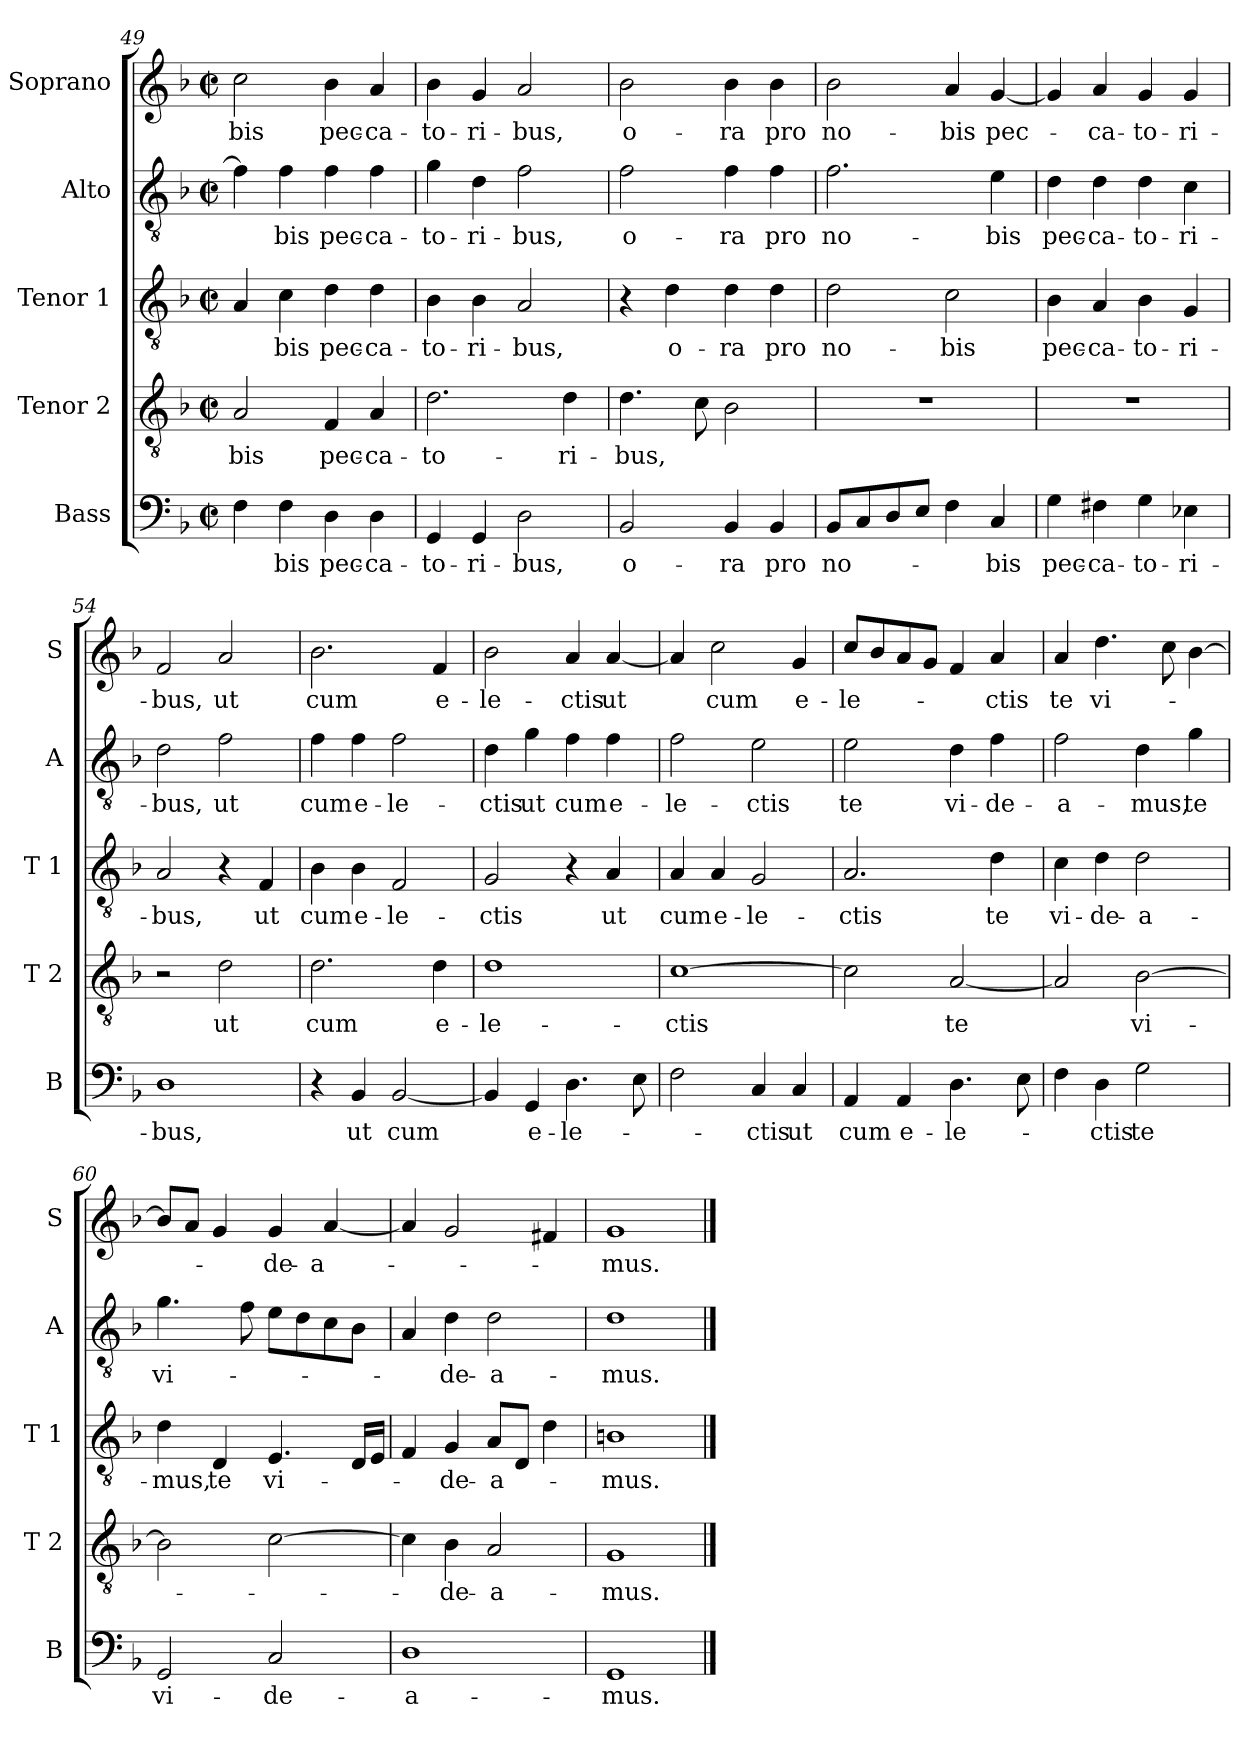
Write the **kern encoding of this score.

**kern	**text	**kern	**text	**kern	**text	**kern	**text	**kern	**text
*part5	*part5	*part4	*part4	*part3	*part3	*part2	*part2	*part1	*part1
*staff5	*staff5	*staff4	*staff4	*staff3	*staff3	*staff2	*staff2	*staff1	*staff1
*I"Bass	*	*I"Tenor 2	*	*I"Tenor 1	*	*I"Alto	*	*I"Soprano	*
*I'B	*	*I'T 2	*	*I'T 1	*	*I'A	*	*I'S	*
*clefF4	*	*clefGv2	*	*clefGv2	*	*clefGv2	*	*clefG2	*
*k[b-]	*	*k[b-]	*	*k[b-]	*	*k[b-]	*	*k[b-]	*
*d:	*	*d:	*	*d:	*	*d:	*	*d:	*
*M2/2	*	*M2/2	*	*M2/2	*	*M2/2	*	*M2/2	*
*met(c|)	*	*met(c|)	*	*met(c|)	*	*met(c|)	*	*met(c|)	*
=49	=49	=49	=49	=49	=49	=49	=49	=49	=49
4F\	.	2A/	-bis	4A/	.	4f\]	.	2cc\	-bis
4F\	-bis	.	.	4c\	-bis	4f\	-bis	.	.
4D\	pec-	4F/	pec-	4d\	pec-	4f\	pec-	4b-\	pec-
4D\	-ca-	4A/	-ca-	4d\	-ca-	4f\	-ca-	4a/	-ca-
=50	=50	=50	=50	=50	=50	=50	=50	=50	=50
4GG/	-to-	2.d\	-to-	4B-\	-to-	4g\	-to-	4b-\	-to-
4GG/	-ri-	.	.	4B-\	-ri-	4d\	-ri-	4g/	-ri-
2D\	-bus,	.	.	2A/	-bus,	2f\	-bus,	2a/	-bus,
.	.	4d\	-ri-	.	.	.	.	.	.
=51	=51	=51	=51	=51	=51	=51	=51	=51	=51
2BB-/	o-	4.d\	-bus,	4r	.	2f\	o-	2b-\	o-
.	.	.	.	4d\	o-	.	.	.	.
.	.	8c\	.	.	.	.	.	.	.
4BB-/	-ra	2B-\	.	4d\	-ra	4f\	-ra	4b-\	-ra
4BB-/	pro	.	.	4d\	pro	4f\	pro	4b-\	pro
!!LO:PB:g=z
=52	=52	=52	=52	=52	=52	=52	=52	=52	=52
8BB-/L	no-	1r	.	2d\	no-	2.f\	no-	2b-\	no-
8C/	.	.	.	.	.	.	.	.	.
8D/	.	.	.	.	.	.	.	.	.
8E/J	.	.	.	.	.	.	.	.	.
4F\	.	.	.	2c\	-bis	.	.	4a/	-bis
4C/	-bis	.	.	.	.	4e\	-bis	[4g/	pec-
=53	=53	=53	=53	=53	=53	=53	=53	=53	=53
4G\	pec-	1r	.	4B-\	pec-	4d\	pec-	4g/]	.
4F#X\	-ca-	.	.	4A/	-ca-	4d\	-ca-	4a/	-ca-
4G\	-to-	.	.	4B-\	-to-	4d\	-to-	4g/	-to-
4E-X\	-ri-	.	.	4G/	-ri-	4c\	-ri-	4g/	-ri-
=54	=54	=54	=54	=54	=54	=54	=54	=54	=54
1D	-bus,	2r	.	2A/	-bus,	2d\	-bus,	2f/	-bus,
.	.	2d\	ut	4r	.	2f\	ut	2a/	ut
.	.	.	.	4F/	ut	.	.	.	.
=55	=55	=55	=55	=55	=55	=55	=55	=55	=55
4r	.	2.d\	cum	4B-\	cum	4f\	cum	2.b-\	cum
4BB-/	ut	.	.	4B-\	e-	4f\	e-	.	.
[2BB-/	cum	.	.	2F/	-le-	2f\	-le-	.	.
.	.	4d\	e-	.	.	.	.	4f/	e-
=56	=56	=56	=56	=56	=56	=56	=56	=56	=56
4BB-/]	.	1d	-le-	2G/	-ctis	4d\	-ctis	2b-\	-le-
4GG/	e-	.	.	.	.	4g\	ut	.	.
4.D\	-le-	.	.	4r	.	4f\	cum	4a/	-ctis
.	.	.	.	4A/	ut	4f\	e-	[4a/	ut
8E\	.	.	.	.	.	.	.	.	.
=57	=57	=57	=57	=57	=57	=57	=57	=57	=57
2F\	.	[1c	-ctis	4A/	cum	2f\	-le-	4a/]	.
.	.	.	.	4A/	e-	.	.	2cc\	cum
4C/	-ctis	.	.	2G/	-le-	2e\	-ctis	.	.
4C/	ut	.	.	.	.	.	.	4g/	e-
!!LO:LB:g=z
=58	=58	=58	=58	=58	=58	=58	=58	=58	=58
4AA/	cum	2c\]	.	2.A/	-ctis	2e\	te	8cc/L	-le-
.	.	.	.	.	.	.	.	8b-/	.
4AA/	e-	.	.	.	.	.	.	8a/	.
.	.	.	.	.	.	.	.	8g/J	.
4.D\	-le-	[2A/	te	.	.	4d\	vi-	4f/	.
.	.	.	.	4d\	te	4f\	-de-	4a/	-ctis
8E\	.	.	.	.	.	.	.	.	.
=59	=59	=59	=59	=59	=59	=59	=59	=59	=59
4F\	.	2A/]	.	4c\	vi-	2f\	-a-	4a/	te
4D\	-ctis	.	.	4d\	-de-	.	.	4.dd\	vi-
2G\	te	[2B-\	vi-	2d\	-a-	4d\	-mus,	.	.
.	.	.	.	.	.	.	.	8cc\	.
.	.	.	.	.	.	4g\	te	[4b-\	.
=60	=60	=60	=60	=60	=60	=60	=60	=60	=60
2GG/	vi-	2B-\]	.	4d\	-mus,	4.g\	vi-	8b-/L]	.
.	.	.	.	.	.	.	.	8a/J	.
.	.	.	.	4D/	te	.	.	4g/	.
.	.	.	.	.	.	8f\	.	.	.
2C/	-de-	[2c\	.	4.E/	vi-	8e\L	.	4g/	-de-
.	.	.	.	.	.	8d\	.	.	.
.	.	.	.	.	.	8c\	.	[4a/	-a-
.	.	.	.	16D/LL	.	8B-\J	.	.	.
.	.	.	.	16E/JJ	.	.	.	.	.
=61	=61	=61	=61	=61	=61	=61	=61	=61	=61
1D	-a-	4c\]	.	4F/	.	4A/	.	4a/]	.
.	.	4B-\	-de-	4G/	-de-	4d\	-de-	2g/	.
.	.	2A/	-a-	8A/L	-a-	2d\	-a-	.	.
.	.	.	.	8D/J	.	.	.	.	.
.	.	.	.	4d\	.	.	.	4f#X/	.
=62	=62	=62	=62	=62	=62	=62	=62	=62	=62
1GG	-mus.	1G	-mus.	1Bn	-mus.	1d	-mus.	1g	-mus.
==	==	==	==	==	==	==	==	==	==
*-	*-	*-	*-	*-	*-	*-	*-	*-	*-
